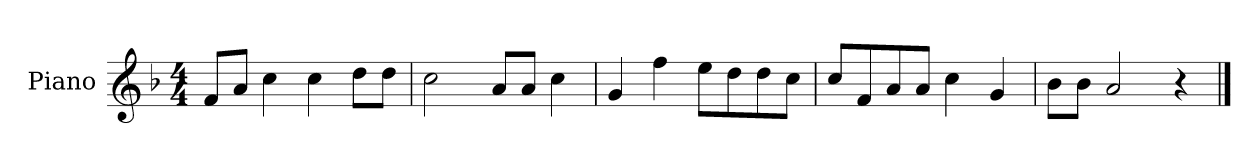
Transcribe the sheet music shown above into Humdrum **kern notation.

**kern
*part1
*staff1
*I"Piano
*I'P-no
*clefG2
*k[b-]
*M4/4
*MM90
=1
8f/L
8a/J
4cc\
4cc\
8dd\L
8dd\J
=2
2cc\
8a/L
8a/J
4cc\
=3
4g/
4ff\
8ee\L
8dd\
8dd\
8cc\J
=4
8cc/L
8f/
8a/
8a/J
4cc\
4g/
=5
8b-\L
8b-\J
2a/
4r
==
*-
